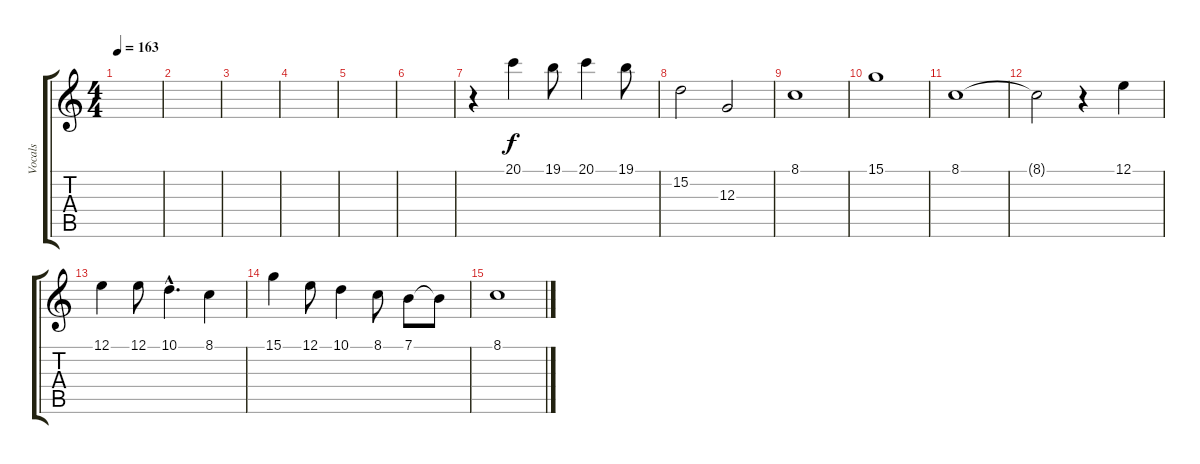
\track ("Vocals" "Vocals") {instrument violin}
\staff {score tabs}
\tuning (E4 B3 G3 D3 A2 E2) {hide}
\ts (4 4)
\tempo 163
\clef g2
\ks c
|
|
|
|
|
|
r.4 20.1.4 19.1.8 20.1.4 19.1.8 |
15.2.2 12.3.2 |
8.1.1 |
15.1.1 |
8.1.1 |
8.1{t}.2 r.4 12.1.4 |
12.1.4 12.1.8 10.1{hac}.4{d} 8.1.4 |
15.1.4 12.1.8 10.1.4 8.1.8 7.1.8 7.1{t}.8 |
8.1.1
